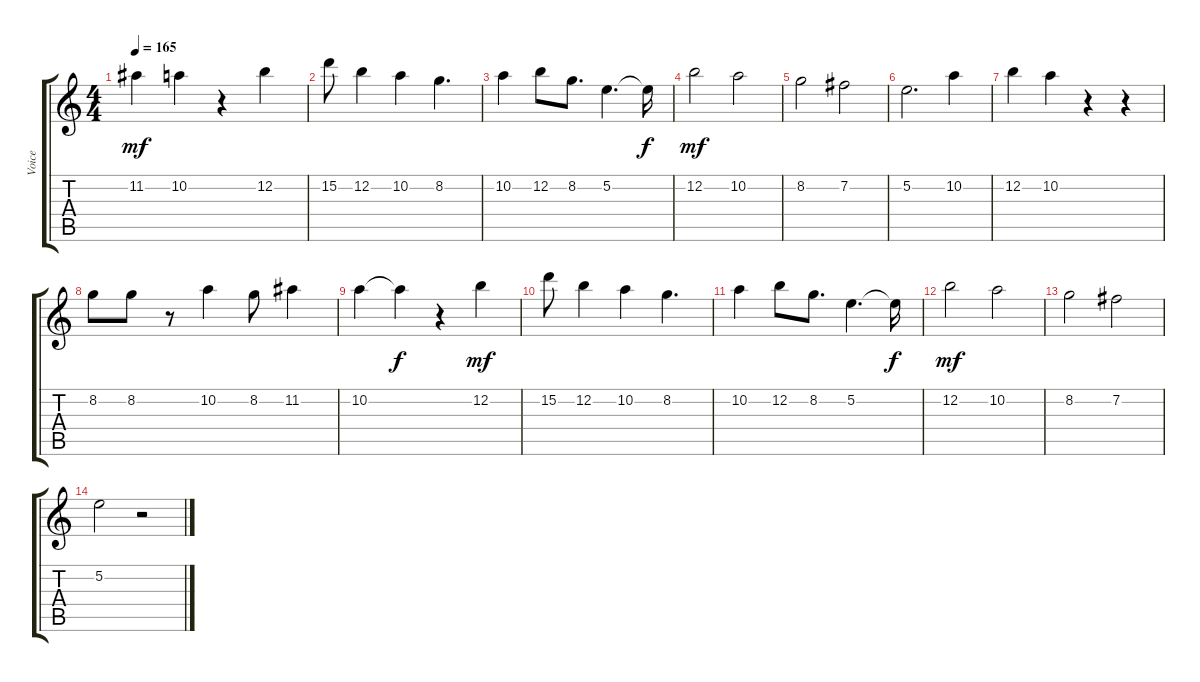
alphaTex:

\track ("Voice" "Voice") {instrument electricguitarjazz}
\staff {score tabs}
\tuning (E4 B3 G3 D3 A2 E2) {hide}
\ts (4 4)
\tempo 165
\clef g2
\ks c
11.2.4{dy mf} 10.2.4 r.4 12.2.4 |
15.2.8 12.2.4 10.2.4 8.2.4{d} |
10.2.4 12.2.8 8.2.8{d} 5.2.4{d} 5.2{t}.16{dy f} |
12.2.2{dy mf} 10.2.2 |
8.2.2 7.2.2 |
5.2.2{d} 10.2.4 |
12.2.4 10.2.4 r.4 r.4 |
8.2.8 8.2.8 r.8 10.2.4 8.2.8 11.2.4 |
10.2.4 10.2{t}.4{dy f} r.4 12.2.4{dy mf} |
15.2.8 12.2.4 10.2.4 8.2.4{d} |
10.2.4 12.2.8 8.2.8{d} 5.2.4{d} 5.2{t}.16{dy f} |
12.2.2{dy mf} 10.2.2 |
8.2.2 7.2.2 |
5.2.2 r.2
